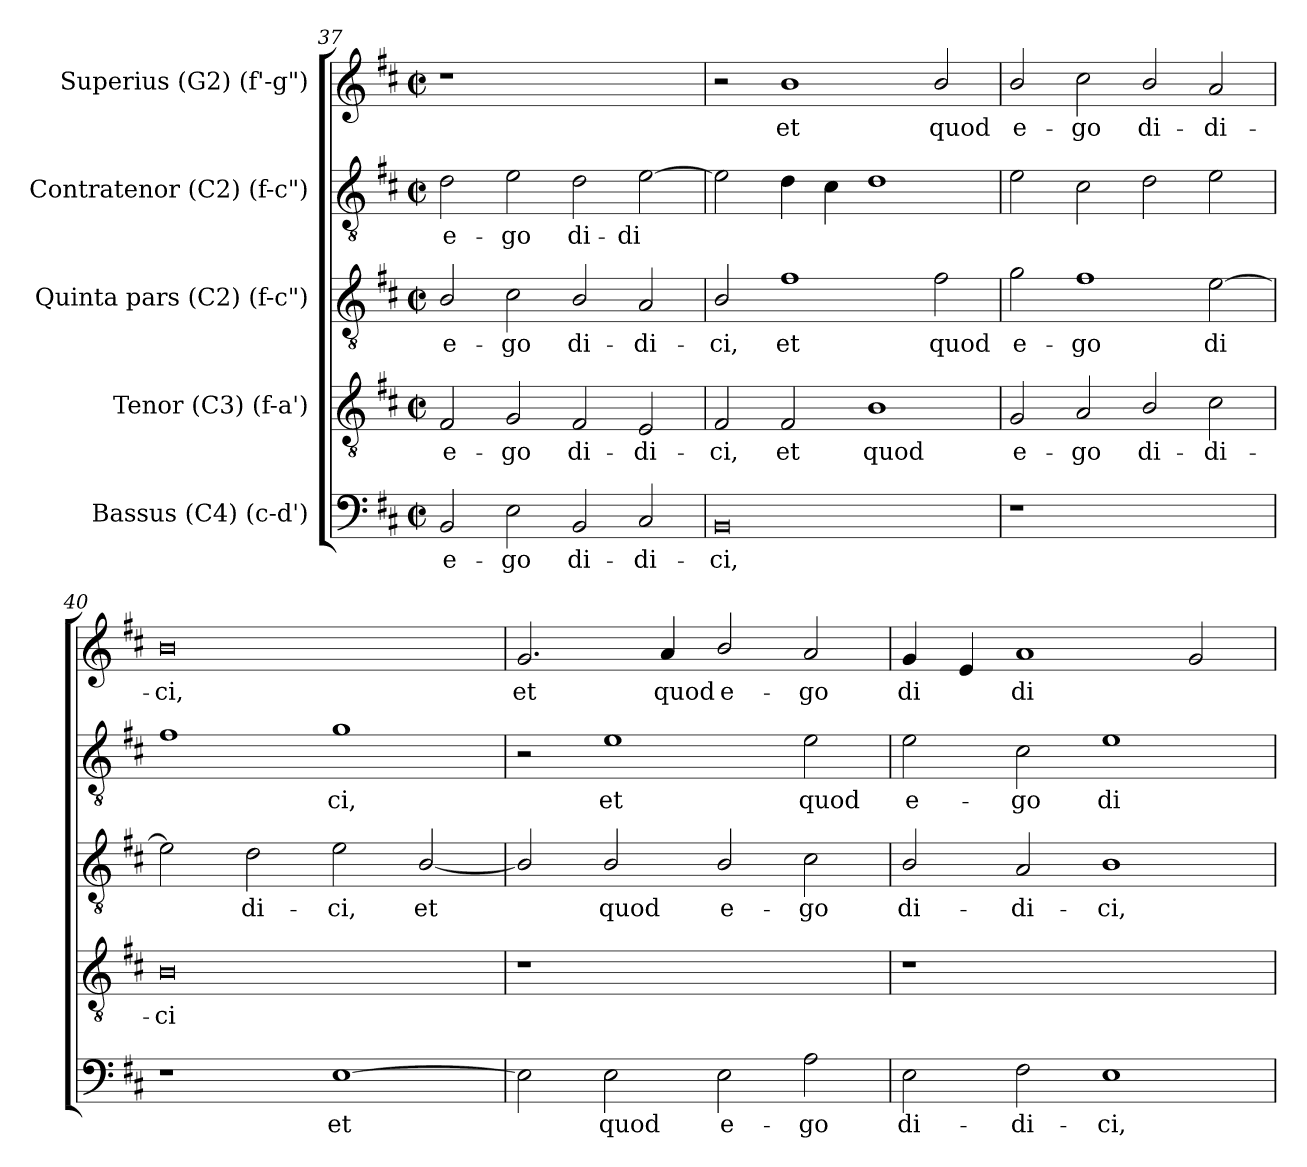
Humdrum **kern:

**kern	**text	**kern	**text	**kern	**text	**kern	**text	**kern	**text
*part5	*part5	*part4	*part4	*part3	*part3	*part2	*part2	*part1	*part1
*staff5	*staff5	*staff4	*staff4	*staff3	*staff3	*staff2	*staff2	*staff1	*staff1
*I"Bassus (C4)  (c-d')	*	*I"Tenor (C3)  (f-a')	*	*I"Quinta pars (C2)  (f-c")	*	*I"Contratenor (C2)  (f-c")	*	*I"Superius (G2)  (f'-g")	*
!!LO:PB:g=z
*clefF4	*	*clefGv2	*	*clefGv2	*	*clefGv2	*	*clefG2	*
*k[f#c#]	*	*k[f#c#]	*	*k[f#c#]	*	*k[f#c#]	*	*k[f#c#]	*
*D:	*	*D:	*	*D:	*	*D:	*	*D:	*
*M2/2	*	*M2/2	*	*M2/2	*	*M2/2	*	*M2/2	*
*met(c|)	*	*met(c|)	*	*met(c|)	*	*met(c|)	*	*met(c|)	*
=37	=37	=37	=37	=37	=37	=37	=37	=37	=37
!	!LO:LY:b:rj	!	!LO:LY:b:cj	!	!LO:LY:b:rj	!	!LO:LY:b:rj	!	!
2BB/	e-	2F#/	e-	2B/	e-	2d\	e-	1r	.
!	!LO:LY:b:rj	!	!LO:LY:b:cj	!	!LO:LY:b:rj	!	!LO:LY:b:rj	!	!
2E\	-go	2G/	-go	2c#\	-go	2e\	-go	.	.
!	!LO:LY:b:rj	!	!LO:LY:b:cj	!	!LO:LY:b:rj	!	!LO:LY:b:rj	!	!
2BB/	di-	2F#/	di-	2B/	di-	2d\	di-	1ryy	.
!	!LO:LY:b:rj	!	!LO:LY:b:cj	!	!LO:LY:b:rj	!	!LO:LY:b:rj	!	!
2C#/	-di-	2E/	-di-	2A/	-di-	[>2e\	-di-	.	.
=38	=38	=38	=38	=38	=38	=38	=38	=38	=38
!	!LO:LY:b:rj	!	!LO:LY:b:cj	!	!LO:LY:b:rj	!	!LO:LY:b:rj	!	!
0BB	-ci,	2F#/	-ci,	2B/	-ci,	2e\]	--	2r	.
!	!	!	!LO:LY:b:cj	!	!LO:LY:b:rj	!	!LO:LY:b:rj	!	!LO:LY:b:cj
.	.	2F#/	et	1f#	et	4d\	--	1b	et
!	!	!	!	!	!	!	!LO:LY:b:rj	!	!
.	.	.	.	.	.	4c#\	--	.	.
!	!	!	!LO:LY:b:cj	!	!	!	!LO:LY:b:rj	!	!
.	.	1B	quod	.	.	1d	--	.	.
!	!	!	!	!	!LO:LY:b:rj	!	!	!	!LO:LY:b:cj
.	.	.	.	2f#\	quod	.	.	2b/	quod
=39	=39	=39	=39	=39	=39	=39	=39	=39	=39
!	!	!	!LO:LY:b:cj	!	!LO:LY:b:rj	!	!LO:LY:b:rj	!	!LO:LY:b:cj
1r	.	2G/	e-	2g\	e-	2e\	--	2b/	e-
!	!	!	!LO:LY:b:cj	!	!LO:LY:b:rj	!	!LO:LY:b:rj	!	!LO:LY:b:cj
.	.	2A/	-go	1f#	-go	2c#\	--	2cc#\	-go
!	!	!	!LO:LY:b:cj	!	!	!	!LO:LY:b:rj	!	!LO:LY:b:cj
1ryy	.	2B/	di-	.	.	2d\	--	2b/	di-
!	!	!	!LO:LY:b:cj	!	!LO:LY:b:rj	!	!LO:LY:b:rj	!	!LO:LY:b:cj
.	.	2c#\	-di-	[>2e\	di-	2e\	--	2a/	-di-
=40	=40	=40	=40	=40	=40	=40	=40	=40	=40
!	!	!	!LO:LY:b:cj	!	!LO:LY:b:rj	!	!LO:LY:b:rj	!	!LO:LY:b:cj
1r	.	0B	-ci	2e\]	--	1f#	--	0b	-ci,
!	!	!	!	!	!LO:LY:b:rj	!	!	!	!
.	.	.	.	2d\	-di-	.	.	.	.
!	!LO:LY:b:rj	!	!	!	!LO:LY:b:rj	!	!LO:LY:b:rj	!	!
[<1E	et	.	.	2e\	-ci,	1g	-ci,	.	.
!	!	!	!	!	!LO:LY:b:rj	!	!	!	!
.	.	.	.	[<2B/	et	.	.	.	.
!!LO:LB:g=z
=41	=41	=41	=41	=41	=41	=41	=41	=41	=41
!	!LO:LY:b:rj	!	!	!	!LO:LY:b:rj	!	!	!	!LO:LY:b:cj
2E\]	.	1r	.	2B/]	.	2r	.	2.g/	et
!	!LO:LY:b:rj	!	!	!	!LO:LY:b:rj	!	!LO:LY:b:rj	!	!
2E\	quod	.	.	2B/	quod	1e	et	.	.
!	!	!	!	!	!	!	!	!	!LO:LY:b:cj
.	.	.	.	.	.	.	.	4a/	quod
!	!LO:LY:b:rj	!	!	!	!LO:LY:b:rj	!	!	!	!LO:LY:b:cj
2E\	e-	1ryy	.	2B/	e-	.	.	2b/	e-
!	!LO:LY:b:rj	!	!	!	!LO:LY:b:rj	!	!LO:LY:b:rj	!	!LO:LY:b:cj
2A\	-go	.	.	2c#\	-go	2e\	quod	2a/	-go
=42	=42	=42	=42	=42	=42	=42	=42	=42	=42
!	!LO:LY:b:rj	!	!	!	!LO:LY:b:rj	!	!LO:LY:b:rj	!	!LO:LY:b:cj
2E\	di-	1r	.	2B/	di-	2e\	e-	4g/	di-
!	!	!	!	!	!	!	!	!	!LO:LY:b:cj
.	.	.	.	.	.	.	.	4e/	--
!	!LO:LY:b:rj	!	!	!	!LO:LY:b:rj	!	!LO:LY:b:rj	!	!LO:LY:b:cj
2F#\	-di-	.	.	2A/	-di-	2c#\	-go	1a	-di-
!	!LO:LY:b:rj	!	!	!	!LO:LY:b:rj	!	!LO:LY:b:rj	!	!
1E	-ci,	1ryy	.	1B	-ci,	1e	di-	.	.
!	!	!	!	!	!	!	!	!	!LO:LY:b:cj
.	.	.	.	.	.	.	.	2g/	--
=	=	=	=	=	=	=	=	=	=
*-	*-	*-	*-	*-	*-	*-	*-	*-	*-
